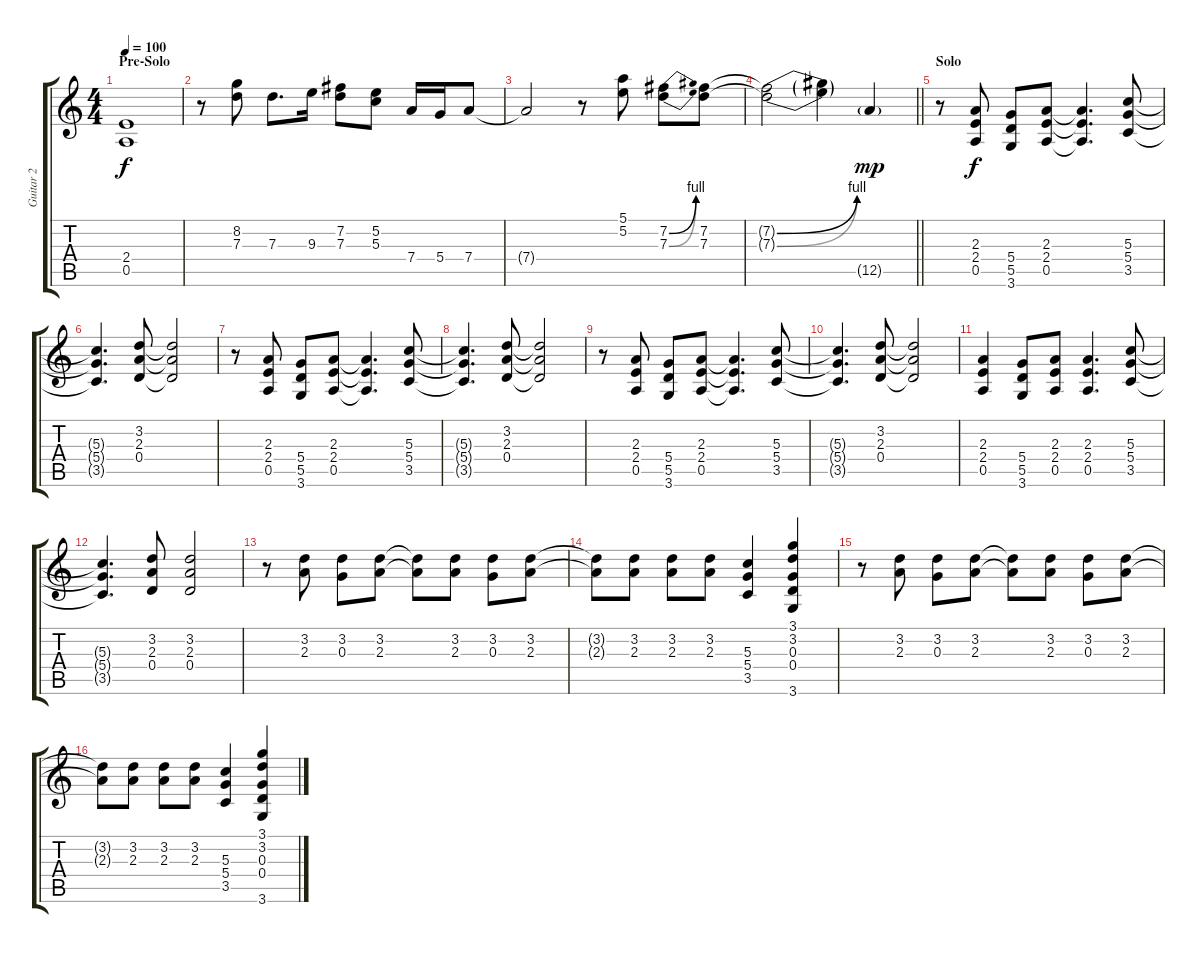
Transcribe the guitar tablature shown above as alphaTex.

\track ("Guitar 2" "Guitar 2") {instrument overdrivenguitar}
\staff {score tabs}
\tuning (E4 B3 G3 D3 A2 E2) {hide}
\ts (4 4)
\section ("" "Pre-Solo")
\tempo 100
\clef g2
\ks c
(2.4{t} 0.5{t}).1{dy f} |
r.8 (8.2 7.3).8 7.3.8{d} 9.3.16 (7.2 7.3).8 (5.2 5.3).8 7.4.16 5.4.16 7.4.8 |
7.4{t}.2 r.8 (5.1 5.2).8 (7.2{be (bend 0 0 60 4)} 7.3{be (bend 0 0 60 4)}).8 (7.2 7.3).8 |
\barLineRight lightlight
(7.2{be (bend 0 0 60 4) t} 7.3{be (bend 0 0 60 4) t}).2 (7.2{t} 7.3{t}).4 12.5{g}.4{dy mp} |
\section ("" "Solo")
r.8 (2.3 2.4 0.5).8{dy f} (5.4 5.5 3.6).8 (2.3 2.4 0.5).8 (2.3{t} 2.4{t} 0.5{t}).4{d} (5.3 5.4 3.5).8 |
(5.3{t} 5.4{t} 3.5{t}).4{d} (3.2 2.3 0.4).8 (3.2{t} 2.3{t} 0.4{t}).2 |
r.8 (2.3 2.4 0.5).8 (5.4 5.5 3.6).8 (2.3 2.4 0.5).8 (2.3{t} 2.4{t} 0.5{t}).4{d} (5.3 5.4 3.5).8 |
(5.3{t} 5.4{t} 3.5{t}).4{d} (3.2 2.3 0.4).8 (3.2{t} 2.3{t} 0.4{t}).2 |
r.8 (2.3 2.4 0.5).8 (5.4 5.5 3.6).8 (2.3 2.4 0.5).8 (2.3{t} 2.4{t} 0.5{t}).4{d} (5.3 5.4 3.5).8 |
(5.3{t} 5.4{t} 3.5{t}).4{d} (3.2 2.3 0.4).8 (3.2{t} 2.3{t} 0.4{t}).2 |
(2.3 2.4 0.5).4 (5.4 5.5 3.6).8 (2.3 2.4 0.5).8 (2.3 2.4 0.5).4{d} (5.3 5.4 3.5).8 |
(5.3{t} 5.4{t} 3.5{t}).4{d} (3.2 2.3 0.4).8 (3.2 2.3 0.4).2 |
r.8 (3.2 2.3).8 (3.2 0.3).8 (3.2 2.3).8 (3.2{t} 2.3{t}).8 (3.2 2.3).8 (3.2 0.3).8 (3.2 2.3).8 |
(3.2{t} 2.3{t}).8 (3.2 2.3).8 (3.2 2.3).8 (3.2 2.3).8 (5.3 5.4 3.5).4 (3.1 3.2 0.3 0.4 3.6).4 |
r.8 (3.2 2.3).8 (3.2 0.3).8 (3.2 2.3).8 (3.2{t} 2.3{t}).8 (3.2 2.3).8 (3.2 0.3).8 (3.2 2.3).8 |
(3.2{t} 2.3{t}).8 (3.2 2.3).8 (3.2 2.3).8 (3.2 2.3).8 (5.3 5.4 3.5).4 (3.1 3.2 0.3 0.4 3.6).4
